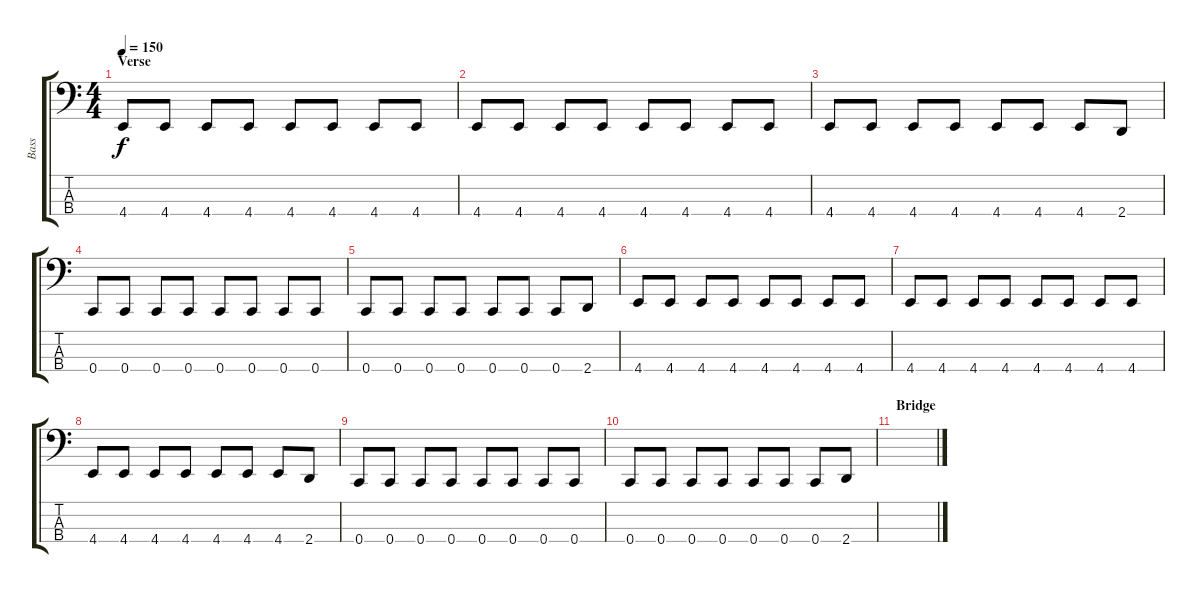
\track ("Bass" "Bass") {instrument electricbasspick}
\staff {score tabs}
\tuning (F2 C2 G1 C1) {hide}
\ts (4 4)
\section ("" "Verse")
\tempo 150
\clef f4
\ks c
4.4.8{dy f} 4.4.8 4.4.8 4.4.8 4.4.8 4.4.8 4.4.8 4.4.8 |
4.4.8 4.4.8 4.4.8 4.4.8 4.4.8 4.4.8 4.4.8 4.4.8 |
4.4.8 4.4.8 4.4.8 4.4.8 4.4.8 4.4.8 4.4.8 2.4.8 |
0.4.8 0.4.8 0.4.8 0.4.8 0.4.8 0.4.8 0.4.8 0.4.8 |
0.4.8 0.4.8 0.4.8 0.4.8 0.4.8 0.4.8 0.4.8 2.4.8 |
4.4.8 4.4.8 4.4.8 4.4.8 4.4.8 4.4.8 4.4.8 4.4.8 |
4.4.8 4.4.8 4.4.8 4.4.8 4.4.8 4.4.8 4.4.8 4.4.8 |
4.4.8 4.4.8 4.4.8 4.4.8 4.4.8 4.4.8 4.4.8 2.4.8 |
0.4.8 0.4.8 0.4.8 0.4.8 0.4.8 0.4.8 0.4.8 0.4.8 |
0.4.8 0.4.8 0.4.8 0.4.8 0.4.8 0.4.8 0.4.8 2.4.8 |
\section ("" "Bridge")
